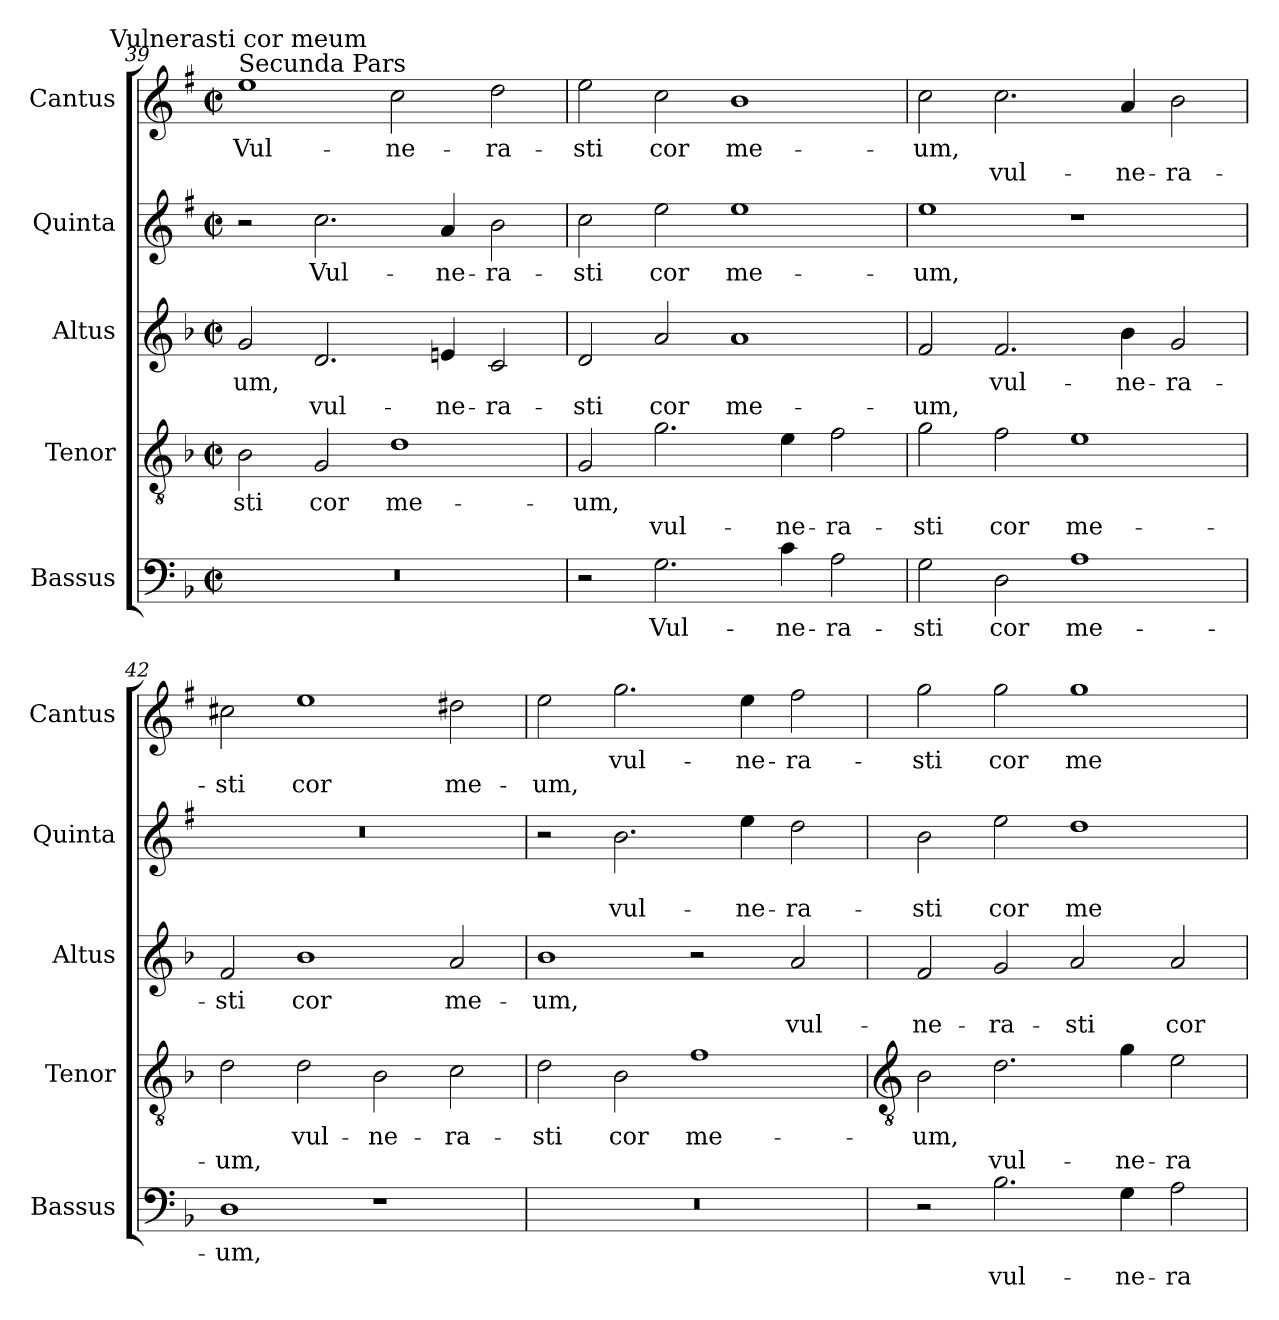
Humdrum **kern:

**kern	**text	**text	**kern	**text	**text	**kern	**text	**text	**kern	**text	**text	**kern	**text	**text
*part5	*part5	*part5	*part4	*part4	*part4	*part3	*part3	*part3	*part2	*part2	*part2	*part1	*part1	*part1
*staff5	*staff5	*staff5	*staff4	*staff4	*staff4	*staff3	*staff3	*staff3	*staff2	*staff2	*staff2	*staff1	*staff1	*staff1
*I"Bassus	*	*	*I"Tenor	*	*	*I"Altus	*	*	*I"Quinta	*	*	*I"Cantus	*	*
*I'Bassus	*	*	*I'Tenor	*	*	*I'Altus	*	*	*I'Quinta	*	*	*I'Cantus	*	*
!!LO:LB:g=z
*clefF4	*	*	*clefGv2	*	*	*clefG2	*	*	*clefG2	*	*	*clefG2	*	*
*	*	*	*	*	*	*	*	*	*ITrd1c2	*	*	*ITrd1c2	*	*
*k[b-]	*	*	*k[b-]	*	*	*k[b-]	*	*	*k[b-]	*	*	*k[b-]	*	*
*F:	*	*	*F:	*	*	*F:	*	*	*F:	*	*	*F:	*	*
*M4/2	*	*	*M4/2	*	*	*M4/2	*	*	*M4/2	*	*	*M4/2	*	*
*met(c|)	*	*	*met(c|)	*	*	*met(c|)	*	*	*met(c|)	*	*	*met(c|)	*	*
=39	=39	=39	=39	=39	=39	=39	=39	=39	=39	=39	=39	=39	=39	=39
!	!	!	!	!	!	!	!	!	!	!	!	!LO:TX:a:t=Secunda Pars	!	!
!	!	!	!	!	!	!	!	!	!	!	!	!LO:TX:a:cj:t=Vulnerasti cor meum	!	!
!	!	!	!	!LO:LY:b	!	!	!LO:LY:b	!	!	!	!	!	!LO:LY:b	!
0r	.	.	2B-	-sti	.	2g	-um,	.	2r	.	.	1dd	Vul-	.
!	!	!	!	!LO:LY:b	!	!	!	!LO:LY:b	!	!LO:LY:b	!	!	!	!
.	.	.	2G	cor	.	2.d	.	vul-	2.b-	Vul-	.	.	.	.
!	!	!	!	!LO:LY:b	!	!	!	!	!	!	!	!	!LO:LY:b	!
.	.	.	1d	me-	.	.	.	.	.	.	.	2b-	-ne-	.
!	!	!	!	!	!	!	!	!LO:LY:b	!	!LO:LY:b	!	!	!	!
.	.	.	.	.	.	4en	.	-ne-	4g	-ne-	.	.	.	.
!	!	!	!	!	!	!	!	!LO:LY:b	!	!LO:LY:b	!	!	!LO:LY:b	!
.	.	.	.	.	.	2c	.	-ra-	2a	-ra-	.	2cc	-ra-	.
=40	=40	=40	=40	=40	=40	=40	=40	=40	=40	=40	=40	=40	=40	=40
!	!	!	!	!LO:LY:b	!	!	!	!LO:LY:b	!	!LO:LY:b	!	!	!LO:LY:b	!
2r	.	.	2G	-um,	.	2d	.	-sti	2b-	-sti	.	2dd	-sti	.
!	!LO:LY:b	!	!	!	!LO:LY:b	!	!	!LO:LY:b	!	!LO:LY:b	!	!	!LO:LY:b	!
2.G	Vul-	.	2.g	.	vul-	2a	.	cor	2dd	cor	.	2b-	cor	.
!	!	!	!	!	!	!	!	!LO:LY:b	!	!LO:LY:b	!	!	!LO:LY:b	!
.	.	.	.	.	.	1a	.	me-	1dd	me-	.	1a	me-	.
!	!LO:LY:b	!	!	!	!LO:LY:b	!	!	!	!	!	!	!	!	!
4c	-ne-	.	4e	.	-ne-	.	.	.	.	.	.	.	.	.
!	!LO:LY:b	!	!	!	!LO:LY:b	!	!	!	!	!	!	!	!	!
2A	-ra-	.	2f	.	-ra-	.	.	.	.	.	.	.	.	.
=41	=41	=41	=41	=41	=41	=41	=41	=41	=41	=41	=41	=41	=41	=41
!	!LO:LY:b	!	!	!	!LO:LY:b	!	!	!LO:LY:b	!	!LO:LY:b	!	!	!LO:LY:b	!
2G	-sti	.	2g	.	-sti	2f	.	-um,	1dd	-um,	.	2b-	-um,	.
!	!LO:LY:b	!	!	!	!LO:LY:b	!	!LO:LY:b	!	!	!	!	!	!	!LO:LY:b
2D	cor	.	2f	.	cor	2.f	vul-	.	.	.	.	2.b-	.	vul-
!	!LO:LY:b	!	!	!	!LO:LY:b	!	!	!	!	!	!	!	!	!
1A	me-	.	1e	.	me-	.	.	.	1r	.	.	.	.	.
!	!	!	!	!	!	!	!LO:LY:b	!	!	!	!	!	!	!LO:LY:b
.	.	.	.	.	.	4b-	-ne-	.	.	.	.	4g	.	-ne-
!	!	!	!	!	!	!	!LO:LY:b	!	!	!	!	!	!	!LO:LY:b
.	.	.	.	.	.	2g	-ra-	.	.	.	.	2a	.	-ra-
=42	=42	=42	=42	=42	=42	=42	=42	=42	=42	=42	=42	=42	=42	=42
!	!LO:LY:b	!	!	!	!LO:LY:b	!	!LO:LY:b	!	!	!	!	!	!	!LO:LY:b
1D	-um,	.	2d	.	-um,	2f	-sti	.	0r	.	.	2bn	.	-sti
!	!	!	!	!LO:LY:b	!	!	!LO:LY:b	!	!	!	!	!	!	!LO:LY:b
.	.	.	2d	vul-	.	1b-	cor	.	.	.	.	1dd	.	cor
!	!	!	!	!LO:LY:b	!	!	!	!	!	!	!	!	!	!
1r	.	.	2B-	-ne-	.	.	.	.	.	.	.	.	.	.
!	!	!	!	!LO:LY:b	!	!	!LO:LY:b	!	!	!	!	!	!	!LO:LY:b
.	.	.	2c	-ra-	.	2a	me-	.	.	.	.	2cc#X	.	me-
!!LO:LB:g=z
=43	=43	=43	=43	=43	=43	=43	=43	=43	=43	=43	=43	=43	=43	=43
!	!	!	!	!LO:LY:b	!	!	!LO:LY:b	!	!	!	!	!	!	!LO:LY:b
0r	.	.	2d	-sti	.	1b-	-um,	.	2r	.	.	2dd	.	-um,
!	!	!	!	!LO:LY:b	!	!	!	!	!	!	!LO:LY:b	!	!LO:LY:b	!
.	.	.	2B-	cor	.	.	.	.	2.a	.	vul-	2.ff	vul-	.
!	!	!	!	!LO:LY:b	!	!	!	!	!	!	!	!	!	!
.	.	.	1f	me-	.	2r	.	.	.	.	.	.	.	.
!	!	!	!	!	!	!	!	!	!	!	!LO:LY:b	!	!LO:LY:b	!
.	.	.	.	.	.	.	.	.	4dd	.	-ne-	4dd	-ne-	.
!	!	!	!	!	!	!	!	!LO:LY:b	!	!	!LO:LY:b	!	!LO:LY:b	!
.	.	.	.	.	.	2a	.	vul-	2cc	.	-ra-	2ee	-ra-	.
!!LO:LB:g=z
=44	=44	=44	=44	=44	=44	=44	=44	=44	=44	=44	=44	=44	=44	=44
*	*	*	*clefGv2	*	*	*	*	*	*	*	*	*	*	*
!	!	!	!	!LO:LY:b	!	!	!	!LO:LY:b	!	!	!LO:LY:b	!	!LO:LY:b	!
2r	.	.	2B-	-um,	.	2f	.	-ne-	2a	.	-sti	2ff	-sti	.
!	!	!LO:LY:b	!	!	!LO:LY:b	!	!	!LO:LY:b	!	!	!LO:LY:b	!	!LO:LY:b	!
2.B-	.	vul-	2.d	.	vul-	2g	.	-ra-	2dd	.	cor	2ff	cor	.
!	!	!	!	!	!	!	!	!LO:LY:b	!	!	!LO:LY:b	!	!LO:LY:b	!
.	.	.	.	.	.	2a	.	-sti	1cc	.	me-	1ff	me-	.
!	!	!LO:LY:b	!	!	!LO:LY:b	!	!	!	!	!	!	!	!	!
4G	.	-ne-	4g	.	-ne-	.	.	.	.	.	.	.	.	.
!	!	!LO:LY:b	!	!	!LO:LY:b	!	!	!LO:LY:b	!	!	!	!	!	!
2A	.	-ra-	2e	.	-ra-	2a	.	cor-	.	.	.	.	.	.
=	=	=	=	=	=	=	=	=	=	=	=	=	=	=
*-	*-	*-	*-	*-	*-	*-	*-	*-	*-	*-	*-	*-	*-	*-
